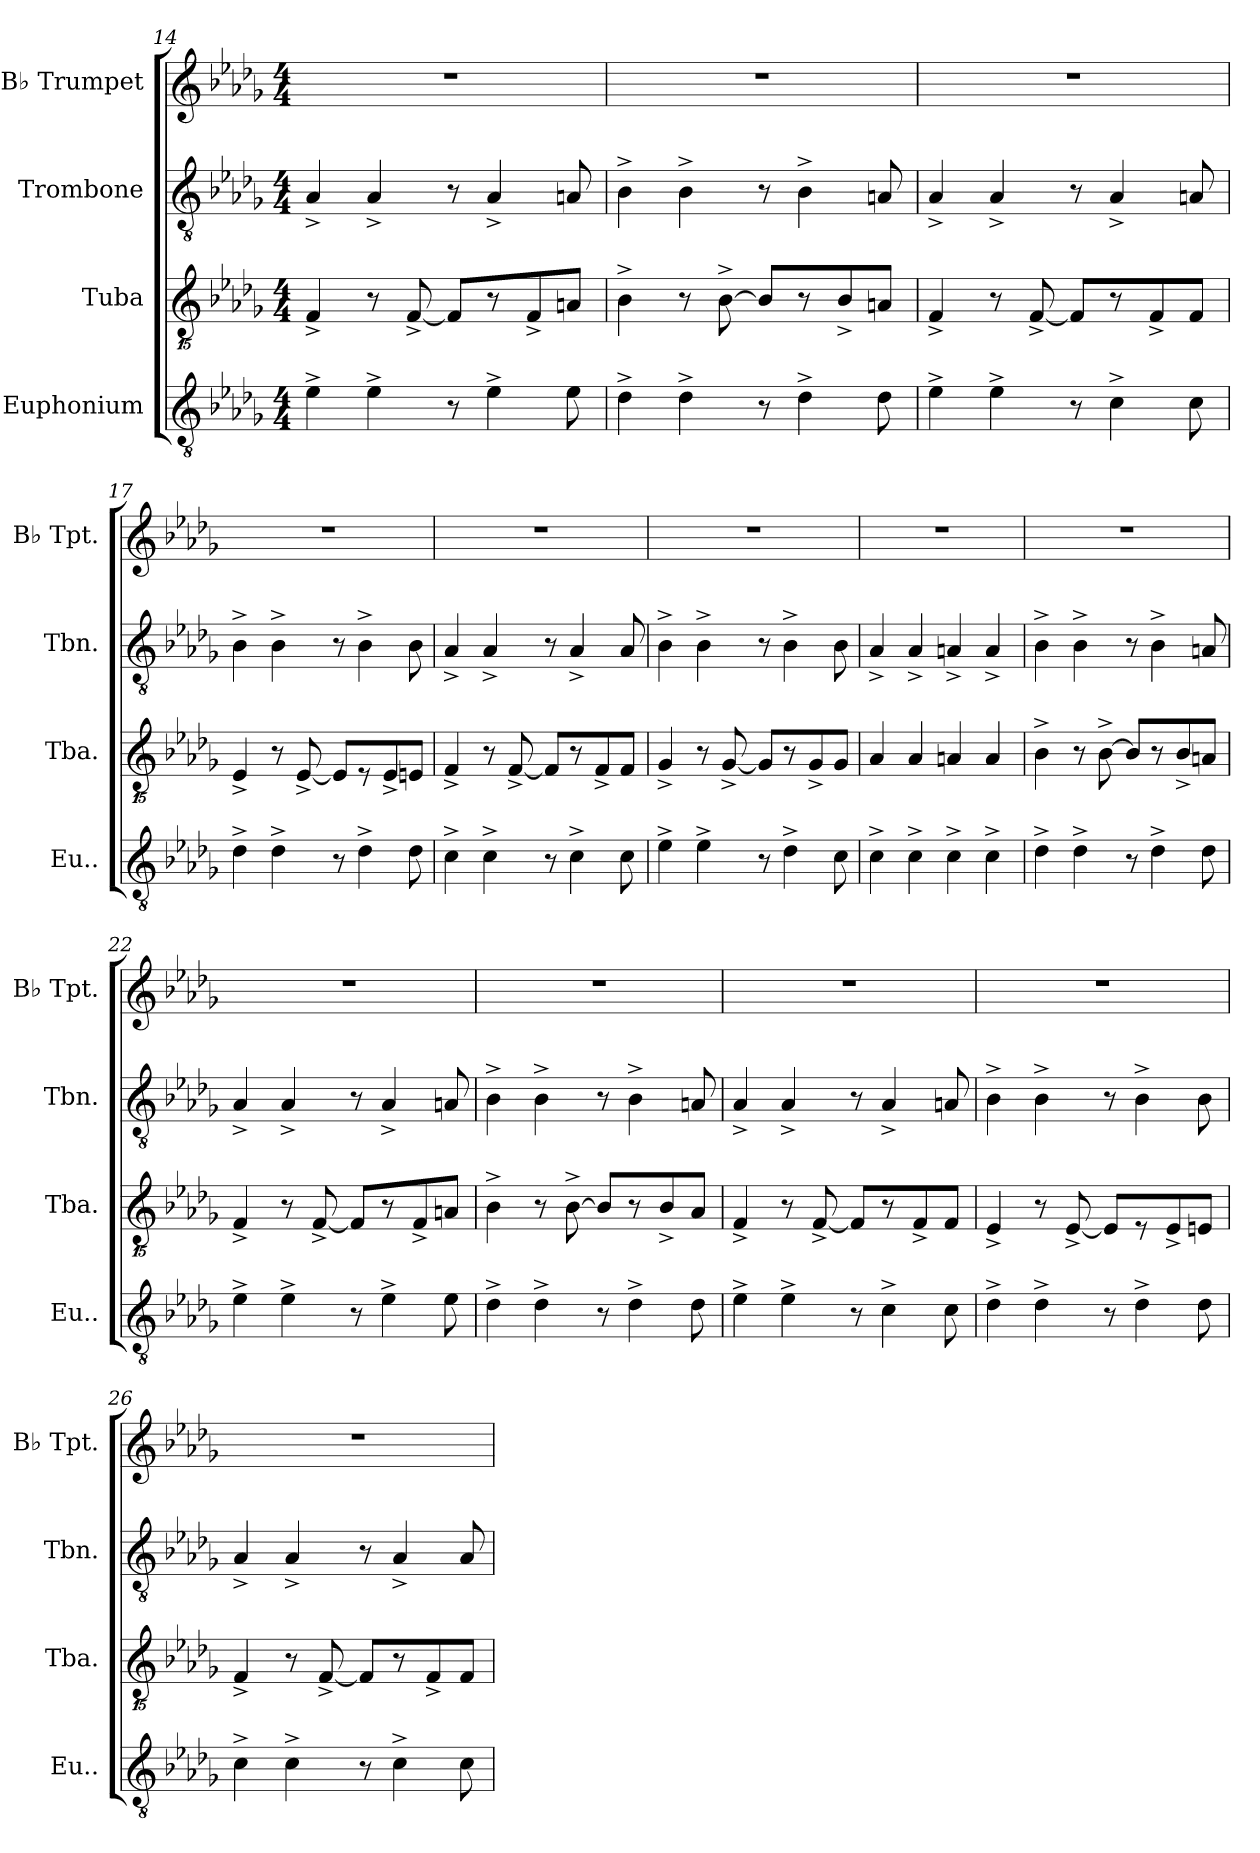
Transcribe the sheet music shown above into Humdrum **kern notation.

**kern	**kern	**kern	**kern
*part4	*part3	*part2	*part1
*staff4	*staff3	*staff2	*staff1
*I"Euphonium	*I"Tuba	*I"Trombone	*I"B♭ Trumpet
*I'Eu..	*I'Tba.	*I'Tbn.	*I'B♭ Tpt.
*clefGv2	*clefGvv2	*clefGv2	*clefG2
*k[b-e-a-d-g-]	*k[b-e-a-d-g-]	*k[b-e-a-d-g-]	*k[b-e-a-d-g-]
*M4/4	*M4/4	*M4/4	*M4/4
=14	=14	=14	=14
4e-^	4FF^	4A-^	1r
4e-^	8r	4A-^	.
.	[8FF^	.	.
8r	8FFL]	8r	.
4e-^	8r	4A-^	.
.	8FF^	.	.
8e-	8AAnJ	8An	.
=15	=15	=15	=15
4d-^	4BB-^	4B-^	1r
4d-^	8r	4B-^	.
.	[8BB-^	.	.
8r	8BB-L]	8r	.
4d-^	8r	4B-^	.
.	8BB-^	.	.
8d-	8AAnJ	8An	.
=16	=16	=16	=16
4e-^	4FF^	4A-^	1r
4e-^	8r	4A-^	.
.	[8FF^	.	.
8r	8FFL]	8r	.
4c^	8r	4A-^	.
.	8FF^	.	.
8c	8FFJ	8An	.
=17	=17	=17	=17
4d-^	4EE-^	4B-^	1r
4d-^	8r	4B-^	.
.	[8EE-^	.	.
8r	8EE-L]	8r	.
4d-^	8r	4B-^	.
.	8EE-^	.	.
8d-	8EEnJ	8B-	.
=18	=18	=18	=18
4c^	4FF^	4A-^	1r
4c^	8r	4A-^	.
.	[8FF^	.	.
8r	8FFL]	8r	.
4c^	8r	4A-^	.
.	8FF^	.	.
8c	8FFJ	8A-	.
=19	=19	=19	=19
4e-^	4GG-^	4B-^	1r
4e-^	8r	4B-^	.
.	[8GG-^	.	.
8r	8GG-L]	8r	.
4d-^	8r	4B-^	.
.	8GG-^	.	.
8c	8GG-J	8B-	.
=20	=20	=20	=20
4c^	4AA-	4A-^	1r
4c^	4AA-	4A-^	.
4c^	4AAn	4An^	.
4c^	4AA	4A^	.
=21	=21	=21	=21
4d-^	4BB-^	4B-^	1r
4d-^	8r	4B-^	.
.	[8BB-^	.	.
8r	8BB-L]	8r	.
4d-^	8r	4B-^	.
.	8BB-^	.	.
8d-	8AAnJ	8An	.
=22	=22	=22	=22
4e-^	4FF^	4A-^	1r
4e-^	8r	4A-^	.
.	[8FF^	.	.
8r	8FFL]	8r	.
4e-^	8r	4A-^	.
.	8FF^	.	.
8e-	8AAnJ	8An	.
=23	=23	=23	=23
4d-^	4BB-^	4B-^	1r
4d-^	8r	4B-^	.
.	[8BB-^	.	.
8r	8BB-L]	8r	.
4d-^	8r	4B-^	.
.	8BB-^	.	.
8d-	8AA-J	8An	.
=24	=24	=24	=24
4e-^	4FF^	4A-^	1r
4e-^	8r	4A-^	.
.	[8FF^	.	.
8r	8FFL]	8r	.
4c^	8r	4A-^	.
.	8FF^	.	.
8c	8FFJ	8An	.
=25	=25	=25	=25
4d-^	4EE-^	4B-^	1r
4d-^	8r	4B-^	.
.	[8EE-^	.	.
8r	8EE-L]	8r	.
4d-^	8r	4B-^	.
.	8EE-^	.	.
8d-	8EEnJ	8B-	.
=26	=26	=26	=26
4c^	4FF^	4A-^	1r
4c^	8r	4A-^	.
.	[8FF^	.	.
8r	8FFL]	8r	.
4c^	8r	4A-^	.
.	8FF^	.	.
8c	8FFJ	8A-	.
=	=	=	=
*-	*-	*-	*-
